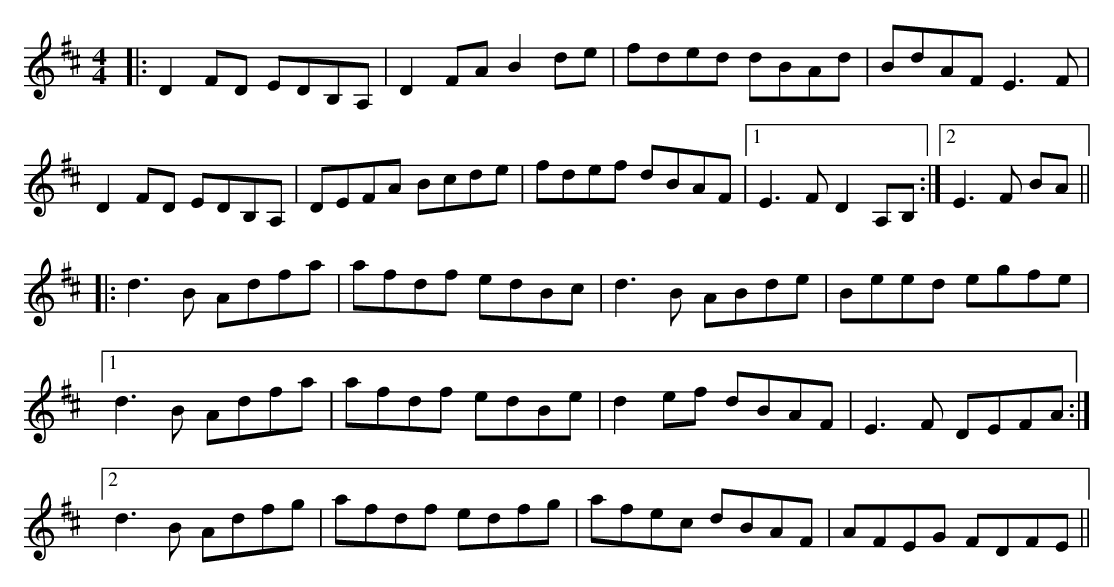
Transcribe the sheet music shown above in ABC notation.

X:1
M:4/4
K:D
|:D2FD EDB,A,|D2FA B2de|fded dBAd|BdAF E3F|
D2FD EDB,A,|DEFA Bcde|fdef dBAF|1 E3F D2A,B,:|2 E3F BA||
|:d3B Adfa|afdf edBc|d3B ABde|Beed egfe|
[1 d3B Adfa|afdf edBe|d2ef dBAF|E3F DEFA:|
[2 d3B Adfg|afdf edfg|afec dBAF|AFEG FDFE||
